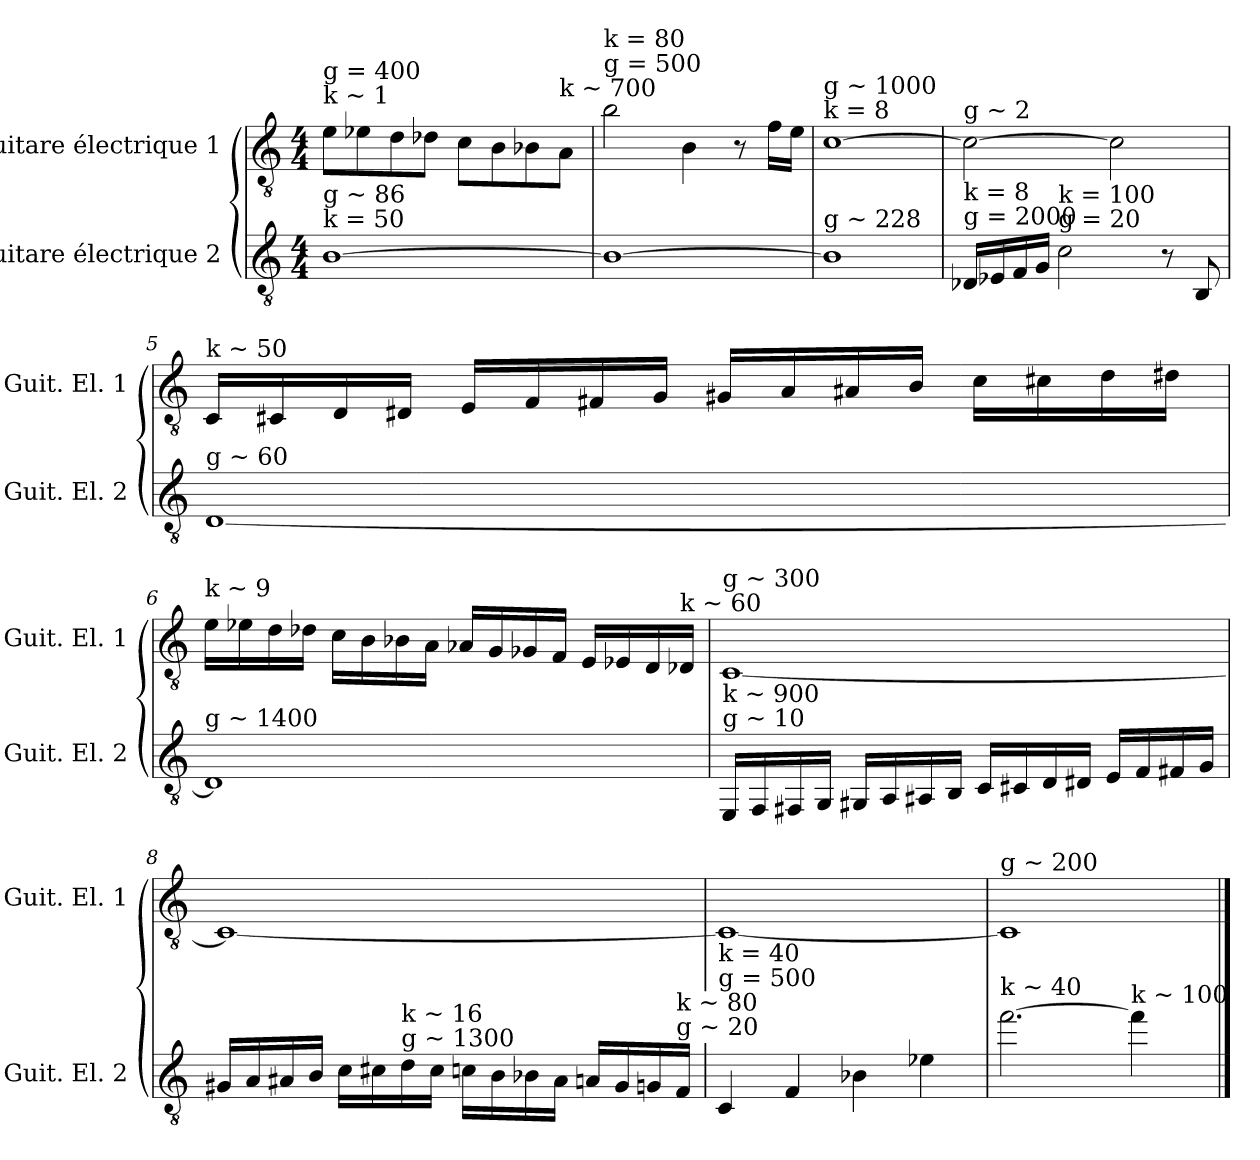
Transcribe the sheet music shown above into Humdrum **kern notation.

**kern	**kern
*part2	*part1
*staff2	*staff1
*I"Guitare électrique 2	*I"Guitare électrique 1
*I'Guit. El. 2	*I'Guit. El. 1
*clefGv2	*clefGv2
*k[]	*k[]
*M4/4	*M4/4
=1	=1
!	!LO:TX:a:t=k ~ 1
!	!LO:TX:a:t=g = 400
!LO:TX:a:t=k = 50	!
!LO:TX:a:t=g ~ 86	!
[1B	8e\L
.	8e-X\
.	8d\
.	8d-X\J
.	8c\L
.	8B\
.	8B-X\
!	!LO:TX:a:t=k ~ 700
.	8A\J
=2	=2
!	!LO:TX:a:t=g = 500
!	!LO:TX:a:t=k = 80
1B_	2b\
.	4B\
.	8r
.	16f\LL
.	16e\JJ
=3	=3
!	!LO:TX:a:t=k = 8
!	!LO:TX:a:t=g ~ 1000
!LO:TX:a:t=g ~ 228	!
1B]	[1c
=4	=4
!	!LO:TX:a:t=g ~ 2
!LO:TX:a:t=g = 2000	!
!LO:TX:a:t=k = 8	!
16D-X/LL	2c\_
16E-X/	.
16F/	.
16G/JJ	.
!LO:TX:a:t=g = 20	!
!LO:TX:a:t=k = 100	!
2c\	.
.	2c\]
8r	.
8BB/	.
=5	=5
!	!LO:TX:a:t=k ~ 50
!LO:TX:a:t=g ~ 60	!
[1D	16C/LL
.	16C#X/
.	16D/
.	16D#X/JJ
.	16E/LL
.	16F/
.	16F#X/
.	16G/JJ
.	16G#X/LL
.	16A/
.	16A#X/
.	16B/JJ
.	16c\LL
.	16c#X\
.	16d\
.	16d#X\JJ
=6	=6
!	!LO:TX:a:t=k ~ 9
!LO:TX:a:t=g ~ 1400	!
1D]	16e\LL
.	16e-X\
.	16d\
.	16d-X\JJ
.	16c\LL
.	16B\
.	16B-X\
.	16A\JJ
.	16A-X/LL
.	16G/
.	16G-X/
.	16F/JJ
.	16E/LL
.	16E-X/
.	16D/
!	!LO:TX:a:t=k ~ 60
.	16D-X/JJ
=7	=7
!	!LO:TX:a:t=g ~ 300
!LO:TX:a:t=g ~ 10	!
!LO:TX:a:t=k ~ 900	!
16EE/LL	[1C
16FF/	.
16FF#X/	.
16GG/JJ	.
16GG#X/LL	.
16AA/	.
16AA#X/	.
16BB/JJ	.
16C/LL	.
16C#X/	.
16D/	.
16D#X/JJ	.
16E/LL	.
16F/	.
16F#X/	.
16G/JJ	.
=8	=8
16G#X/LL	1C_
16A/	.
16A#X/	.
16B/JJ	.
16c\LL	.
16c#X\	.
!LO:TX:a:t=g ~ 1300	!
!LO:TX:a:t=k ~ 16	!
16d\	.
16c#\JJ	.
16cn\LL	.
16B\	.
16B-X\	.
16A#\JJ	.
16An/LL	.
16G#/	.
16Gn/	.
!LO:TX:a:t=g ~ 20	!
!LO:TX:a:t=k ~ 80	!
16F/JJ	.
=9	=9
!LO:TX:a:t=g = 500	!
!LO:TX:a:t=k = 40	!
4C/	1C_
4F/	.
4B-X\	.
4e-X\	.
=10	=10
!	!LO:TX:a:t=g ~ 200
!LO:TX:a:t=k ~ 40	!
[2.ff\	1C]
!LO:TX:a:t=k ~ 100	!
4ff\]	.
==	==
*-	*-
